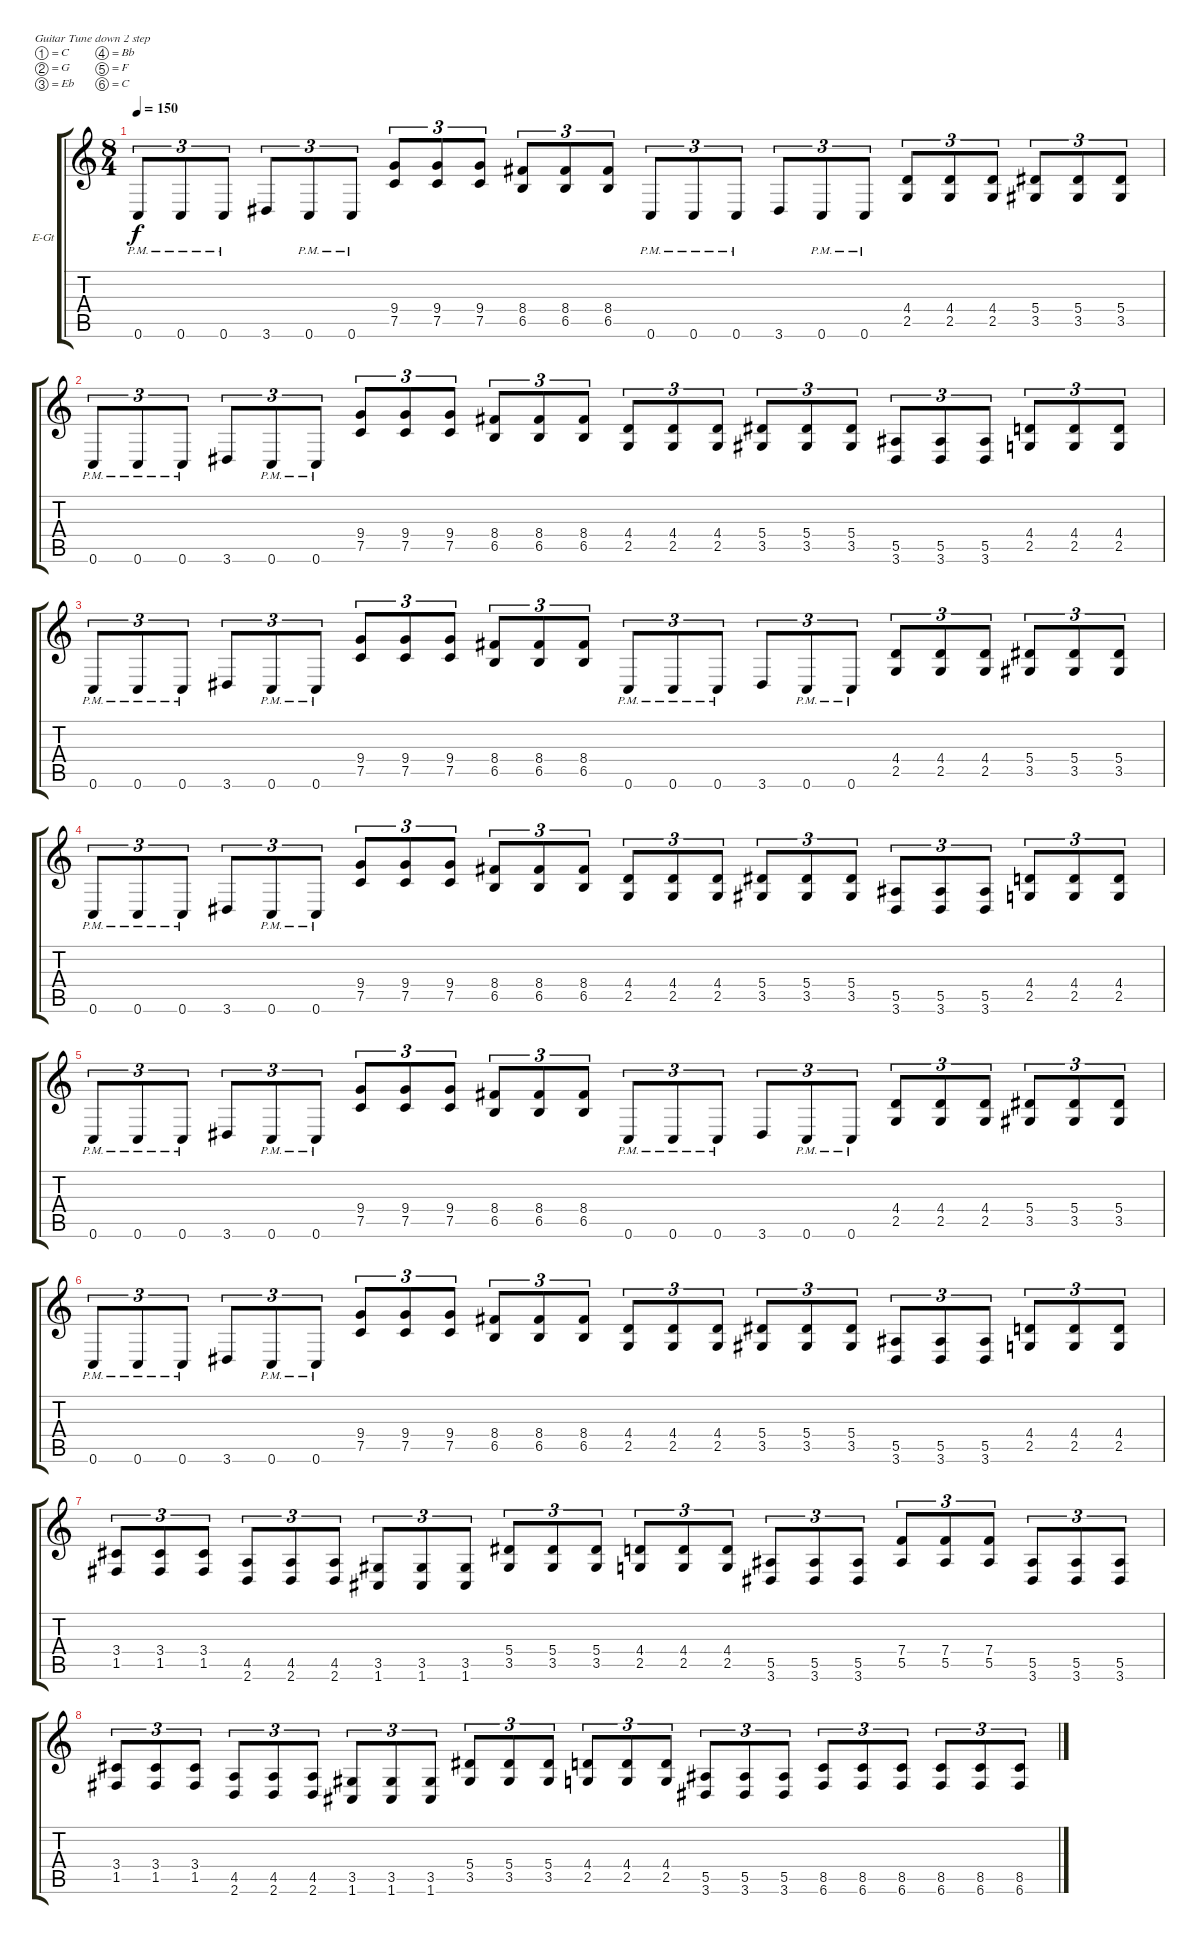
\bracketExtendMode groupsimilarinstruments
\firstSystemTrackNameOrientation horizontal
\otherSystemsTrackNameOrientation horizontal
\track ("Pista 1" "E-Gt") {solo instrument distortionguitar}
\staff {score tabs}
\tuning (C4 G3 Eb3 Bb2 F2 C2)
\ts (8 4)
\tempo 150
\clef g2
\ks c
0.6{pm}.8{tu (3 2) dy f} 0.6{pm}.8{tu (3 2)} 0.6{pm}.8{tu (3 2)} 3.6.8{tu (3 2)} 0.6{pm}.8{tu (3 2)} 0.6{pm}.8{tu (3 2)} (9.4 7.5).8{tu (3 2)} (9.4 7.5).8{tu (3 2)} (9.4 7.5).8{tu (3 2)} (8.4 6.5).8{tu (3 2)} (8.4 6.5).8{tu (3 2)} (8.4 6.5).8{tu (3 2)} 0.6{pm}.8{tu (3 2)} 0.6{pm}.8{tu (3 2)} 0.6{pm}.8{tu (3 2)} 3.6.8{tu (3 2)} 0.6{pm}.8{tu (3 2)} 0.6{pm}.8{tu (3 2)} (4.4 2.5).8{tu (3 2)} (4.4 2.5).8{tu (3 2)} (4.4 2.5).8{tu (3 2)} (5.4 3.5).8{tu (3 2)} (5.4 3.5).8{tu (3 2)} (5.4 3.5).8{tu (3 2)} |
0.6{pm}.8{tu (3 2)} 0.6{pm}.8{tu (3 2)} 0.6{pm}.8{tu (3 2)} 3.6.8{tu (3 2)} 0.6{pm}.8{tu (3 2)} 0.6{pm}.8{tu (3 2)} (9.4 7.5).8{tu (3 2)} (9.4 7.5).8{tu (3 2)} (9.4 7.5).8{tu (3 2)} (8.4 6.5).8{tu (3 2)} (8.4 6.5).8{tu (3 2)} (8.4 6.5).8{tu (3 2)} (4.4 2.5).8{tu (3 2)} (4.4 2.5).8{tu (3 2)} (4.4 2.5).8{tu (3 2)} (5.4 3.5).8{tu (3 2)} (5.4 3.5).8{tu (3 2)} (5.4 3.5).8{tu (3 2)} (5.5 3.6).8{tu (3 2)} (5.5 3.6).8{tu (3 2)} (5.5 3.6).8{tu (3 2)} (4.4 2.5).8{tu (3 2)} (4.4 2.5).8{tu (3 2)} (4.4 2.5).8{tu (3 2)} |
0.6{pm}.8{tu (3 2)} 0.6{pm}.8{tu (3 2)} 0.6{pm}.8{tu (3 2)} 3.6.8{tu (3 2)} 0.6{pm}.8{tu (3 2)} 0.6{pm}.8{tu (3 2)} (9.4 7.5).8{tu (3 2)} (9.4 7.5).8{tu (3 2)} (9.4 7.5).8{tu (3 2)} (8.4 6.5).8{tu (3 2)} (8.4 6.5).8{tu (3 2)} (8.4 6.5).8{tu (3 2)} 0.6{pm}.8{tu (3 2)} 0.6{pm}.8{tu (3 2)} 0.6{pm}.8{tu (3 2)} 3.6.8{tu (3 2)} 0.6{pm}.8{tu (3 2)} 0.6{pm}.8{tu (3 2)} (4.4 2.5).8{tu (3 2)} (4.4 2.5).8{tu (3 2)} (4.4 2.5).8{tu (3 2)} (5.4 3.5).8{tu (3 2)} (5.4 3.5).8{tu (3 2)} (5.4 3.5).8{tu (3 2)} |
0.6{pm}.8{tu (3 2)} 0.6{pm}.8{tu (3 2)} 0.6{pm}.8{tu (3 2)} 3.6.8{tu (3 2)} 0.6{pm}.8{tu (3 2)} 0.6{pm}.8{tu (3 2)} (9.4 7.5).8{tu (3 2)} (9.4 7.5).8{tu (3 2)} (9.4 7.5).8{tu (3 2)} (8.4 6.5).8{tu (3 2)} (8.4 6.5).8{tu (3 2)} (8.4 6.5).8{tu (3 2)} (4.4 2.5).8{tu (3 2)} (4.4 2.5).8{tu (3 2)} (4.4 2.5).8{tu (3 2)} (5.4 3.5).8{tu (3 2)} (5.4 3.5).8{tu (3 2)} (5.4 3.5).8{tu (3 2)} (5.5 3.6).8{tu (3 2)} (5.5 3.6).8{tu (3 2)} (5.5 3.6).8{tu (3 2)} (4.4 2.5).8{tu (3 2)} (4.4 2.5).8{tu (3 2)} (4.4 2.5).8{tu (3 2)} |
0.6{pm}.8{tu (3 2)} 0.6{pm}.8{tu (3 2)} 0.6{pm}.8{tu (3 2)} 3.6.8{tu (3 2)} 0.6{pm}.8{tu (3 2)} 0.6{pm}.8{tu (3 2)} (9.4 7.5).8{tu (3 2)} (9.4 7.5).8{tu (3 2)} (9.4 7.5).8{tu (3 2)} (8.4 6.5).8{tu (3 2)} (8.4 6.5).8{tu (3 2)} (8.4 6.5).8{tu (3 2)} 0.6{pm}.8{tu (3 2)} 0.6{pm}.8{tu (3 2)} 0.6{pm}.8{tu (3 2)} 3.6.8{tu (3 2)} 0.6{pm}.8{tu (3 2)} 0.6{pm}.8{tu (3 2)} (4.4 2.5).8{tu (3 2)} (4.4 2.5).8{tu (3 2)} (4.4 2.5).8{tu (3 2)} (5.4 3.5).8{tu (3 2)} (5.4 3.5).8{tu (3 2)} (5.4 3.5).8{tu (3 2)} |
0.6{pm}.8{tu (3 2)} 0.6{pm}.8{tu (3 2)} 0.6{pm}.8{tu (3 2)} 3.6.8{tu (3 2)} 0.6{pm}.8{tu (3 2)} 0.6{pm}.8{tu (3 2)} (9.4 7.5).8{tu (3 2)} (9.4 7.5).8{tu (3 2)} (9.4 7.5).8{tu (3 2)} (8.4 6.5).8{tu (3 2)} (8.4 6.5).8{tu (3 2)} (8.4 6.5).8{tu (3 2)} (4.4 2.5).8{tu (3 2)} (4.4 2.5).8{tu (3 2)} (4.4 2.5).8{tu (3 2)} (5.4 3.5).8{tu (3 2)} (5.4 3.5).8{tu (3 2)} (5.4 3.5).8{tu (3 2)} (5.5 3.6).8{tu (3 2)} (5.5 3.6).8{tu (3 2)} (5.5 3.6).8{tu (3 2)} (4.4 2.5).8{tu (3 2)} (4.4 2.5).8{tu (3 2)} (4.4 2.5).8{tu (3 2)} |
(3.4 1.5).8{tu (3 2)} (3.4 1.5).8{tu (3 2)} (3.4 1.5).8{tu (3 2)} (4.5 2.6).8{tu (3 2)} (4.5 2.6).8{tu (3 2)} (4.5 2.6).8{tu (3 2)} (3.5 1.6).8{tu (3 2)} (3.5 1.6).8{tu (3 2)} (3.5 1.6).8{tu (3 2)} (5.4 3.5).8{tu (3 2)} (5.4 3.5).8{tu (3 2)} (5.4 3.5).8{tu (3 2)} (4.4 2.5).8{tu (3 2)} (4.4 2.5).8{tu (3 2)} (4.4 2.5).8{tu (3 2)} (5.5 3.6).8{tu (3 2)} (5.5 3.6).8{tu (3 2)} (5.5 3.6).8{tu (3 2)} (7.4 5.5).8{tu (3 2)} (7.4 5.5).8{tu (3 2)} (7.4 5.5).8{tu (3 2)} (5.5 3.6).8{tu (3 2)} (5.5 3.6).8{tu (3 2)} (5.5 3.6).8{tu (3 2)} |
(3.4 1.5).8{tu (3 2)} (3.4 1.5).8{tu (3 2)} (3.4 1.5).8{tu (3 2)} (4.5 2.6).8{tu (3 2)} (4.5 2.6).8{tu (3 2)} (4.5 2.6).8{tu (3 2)} (3.5 1.6).8{tu (3 2)} (3.5 1.6).8{tu (3 2)} (3.5 1.6).8{tu (3 2)} (5.4 3.5).8{tu (3 2)} (5.4 3.5).8{tu (3 2)} (5.4 3.5).8{tu (3 2)} (4.4 2.5).8{tu (3 2)} (4.4 2.5).8{tu (3 2)} (4.4 2.5).8{tu (3 2)} (5.5 3.6).8{tu (3 2)} (5.5 3.6).8{tu (3 2)} (5.5 3.6).8{tu (3 2)} (8.5 6.6).8{tu (3 2)} (8.5 6.6).8{tu (3 2)} (8.5 6.6).8{tu (3 2)} (8.5 6.6).8{tu (3 2)} (8.5 6.6).8{tu (3 2)} (8.5 6.6).8{tu (3 2)}
